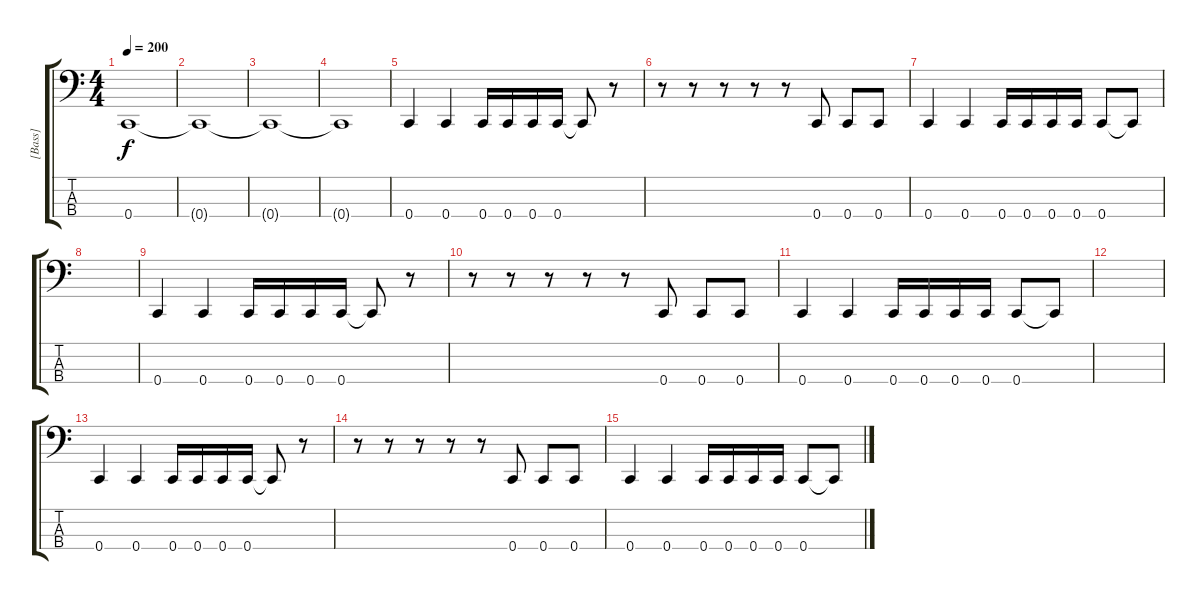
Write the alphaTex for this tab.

\track ("[Bass]" "[Bass]") {instrument electricbasspick}
\staff {score tabs}
\tuning (F2 C2 G1 C1) {hide}
\ts (4 4)
\tempo 200
\clef f4
\ks c
0.4.1{dy f} |
0.4{t}.1 |
0.4{t}.1 |
0.4{t}.1 |
0.4.4 0.4.4 0.4.16 0.4.16 0.4.16 0.4.16 0.4{t}.8 r.8 |
r.8 r.8 r.8 r.8 r.8 0.4.8 0.4.8 0.4.8 |
0.4.4 0.4.4 0.4.16 0.4.16 0.4.16 0.4.16 0.4.8 0.4{t}.8 |
|
0.4.4 0.4.4 0.4.16 0.4.16 0.4.16 0.4.16 0.4{t}.8 r.8 |
r.8 r.8 r.8 r.8 r.8 0.4.8 0.4.8 0.4.8 |
0.4.4 0.4.4 0.4.16 0.4.16 0.4.16 0.4.16 0.4.8 0.4{t}.8 |
|
0.4.4 0.4.4 0.4.16 0.4.16 0.4.16 0.4.16 0.4{t}.8 r.8 |
r.8 r.8 r.8 r.8 r.8 0.4.8 0.4.8 0.4.8 |
0.4.4 0.4.4 0.4.16 0.4.16 0.4.16 0.4.16 0.4.8 0.4{t}.8
